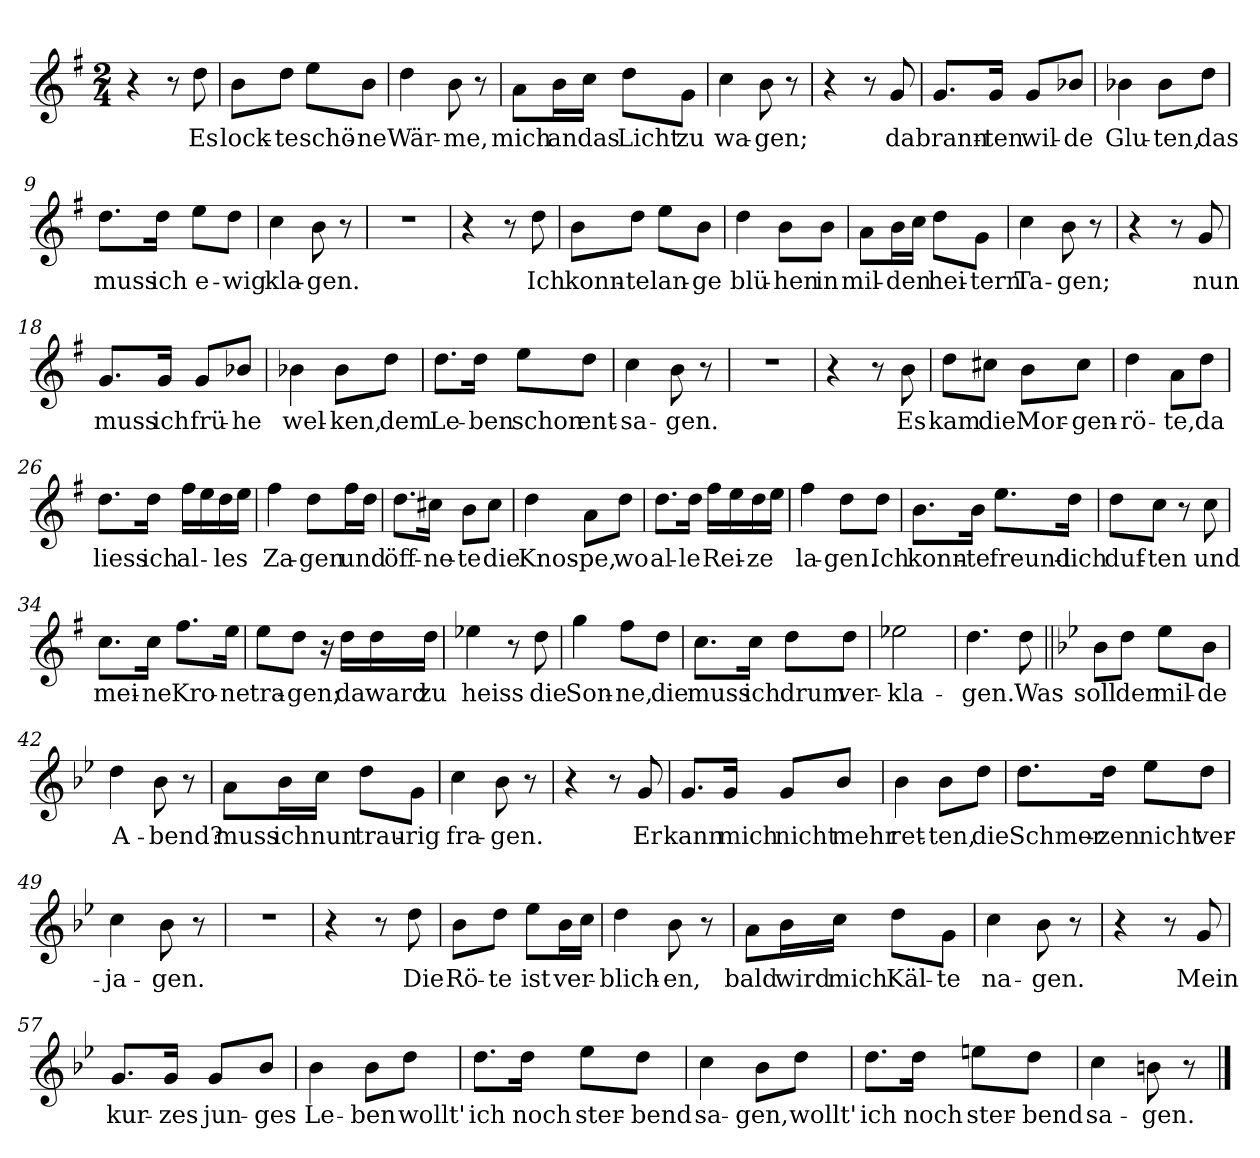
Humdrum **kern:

**kern	**text
*part1	*part1
*staff1	*staff1
*clefG2	*
*k[f#]	*
*M2/4	*
=1	=1
4r	.
8r	.
!	!LO:LY:b
8dd\	Es
=2	=2
!	!LO:LY:b
8b\L	lock-
!	!LO:LY:b
8dd\J	-te
!	!LO:LY:b
8ee\L	schö-
!	!LO:LY:b
8b\J	-ne
=3	=3
!	!LO:LY:b
4dd\	Wär-
!	!LO:LY:b
8b\	-me,
8r	.
=4	=4
!	!LO:LY:b
8a\L	mich
!	!LO:LY:b
16b\L	an
!	!LO:LY:b
16cc\JJ	das
!	!LO:LY:b
8dd\L	Licht
!	!LO:LY:b
8g\J	zu
=5	=5
!	!LO:LY:b
4cc\	wa-
!	!LO:LY:b
8b\	-gen;
8r	.
=6	=6
4r	.
8r	.
!	!LO:LY:b
8g/	da
=7	=7
!	!LO:LY:b
8.g/L	brann-
!	!LO:LY:b
16g/Jk	-ten
!	!LO:LY:b
8g/L	wil-
!	!LO:LY:b
8b-X/J	-de
=8	=8
!	!LO:LY:b
4b-X\	Glu-
!	!LO:LY:b
8b-\L	-ten,
!	!LO:LY:b
8dd\J	das
!!LO:LB:g=z
=9	=9
!	!LO:LY:b
8.dd\L	muss
!	!LO:LY:b
16dd\Jk	ich
!	!LO:LY:b
8ee\L	e-
!	!LO:LY:b
8dd\J	-wig
=10	=10
!	!LO:LY:b
4cc\	kla-
!	!LO:LY:b
8b\	-gen.
8r	.
=11	=11
2r	.
=12	=12
4r	.
8r	.
!	!LO:LY:b
8dd\	Ich
=13	=13
!	!LO:LY:b
8b\L	konn-
!	!LO:LY:b
8dd\J	-te
!	!LO:LY:b
8ee\L	lan-
!	!LO:LY:b
8b\J	-ge
=14	=14
!	!LO:LY:b
4dd\	blü-
!	!LO:LY:b
8b\L	-hen
!	!LO:LY:b
8b\J	in
=15	=15
!	!LO:LY:b
8a\L	mil-
!	!LO:LY:b
16b\L	-den
16cc\JJ	.
!	!LO:LY:b
8dd\L	hei-
!	!LO:LY:b
8g\J	-tern
=16	=16
!	!LO:LY:b
4cc\	Ta-
!	!LO:LY:b
8b\	-gen;
8r	.
=17	=17
4r	.
8r	.
!	!LO:LY:b
8g/	nun
!!LO:LB:g=z
=18	=18
!	!LO:LY:b
8.g/L	muss
!	!LO:LY:b
16g/Jk	ich
!	!LO:LY:b
8g/L	frü-
!	!LO:LY:b
8b-X/J	-he
=19	=19
!	!LO:LY:b
4b-X\	wel-
!	!LO:LY:b
8b-\L	-ken,
!	!LO:LY:b
8dd\J	dem
=20	=20
!	!LO:LY:b
8.dd\L	Le-
!	!LO:LY:b
16dd\Jk	-ben
!	!LO:LY:b
8ee\L	schon
!	!LO:LY:b
8dd\J	ent-
=21	=21
!	!LO:LY:b
4cc\	-sa-
!	!LO:LY:b
8b\	-gen.
8r	.
=22	=22
2r	.
=23	=23
4r	.
8r	.
!	!LO:LY:b
8b\	Es
=24	=24
!	!LO:LY:b
8dd\L	kam
!	!LO:LY:b
8cc#X\J	die
!	!LO:LY:b
8b\L	Mor-
!	!LO:LY:b
8cc#\J	-gen-
=25	=25
!	!LO:LY:b
4dd\	-rö-
!	!LO:LY:b
8a\L	-te,
!	!LO:LY:b
8dd\J	da
!!LO:LB:g=z
=26	=26
!	!LO:LY:b
8.dd\L	liess
!	!LO:LY:b
16dd\Jk	ich
!	!LO:LY:b
16ff#\LL	al-
16ee\	.
!	!LO:LY:b
16dd\	-les
16ee\JJ	.
=27	=27
!	!LO:LY:b
4ff#\	Za-
!	!LO:LY:b
8dd\L	-gen
!	!LO:LY:b
16ff#\L	und
16dd\JJ	.
=28	=28
!	!LO:LY:b
8.dd\L	öff-
!	!LO:LY:b
16cc#X\Jk	-ne-
!	!LO:LY:b
8b\L	-te
!	!LO:LY:b
8cc#\J	die
=29	=29
!	!LO:LY:b
4dd\	Knos-
!	!LO:LY:b
8a\L	-pe,
!	!LO:LY:b
8dd\J	wo
=30	=30
!	!LO:LY:b
8.dd\L	al-
!	!LO:LY:b
16dd\Jk	-le
!	!LO:LY:b
16ff#\LL	Rei-
16ee\	.
!	!LO:LY:b
16dd\	-ze
16ee\JJ	.
=31	=31
!	!LO:LY:b
4ff#\	la-
!	!LO:LY:b
8dd\L	-gen.
!	!LO:LY:b
8dd\J	Ich
=32	=32
!	!LO:LY:b
8.b\L	konn-
!	!LO:LY:b
16b\Jk	-te
!	!LO:LY:b
8.ee\L	freund-
!	!LO:LY:b
16dd\Jk	-lich
!!LO:LB:g=z
=33	=33
!	!LO:LY:b
8dd\L	duf-
!	!LO:LY:b
8cc\J	-ten
8r	.
!	!LO:LY:b
8cc\	und
=34	=34
!	!LO:LY:b
8.cc\L	mei-
!	!LO:LY:b
16cc\Jk	-ne
!	!LO:LY:b
8.ff#\L	Kro-
!	!LO:LY:b
16ee\Jk	-ne
=35	=35
!	!LO:LY:b
8ee\L	tra-
!	!LO:LY:b
8dd\J	-gen;
16r	.
!	!LO:LY:b
16dd\LL	da
!	!LO:LY:b
16dd\	ward
!	!LO:LY:b
16dd\JJ	zu
=36	=36
!	!LO:LY:b
4ee-X\	heiss
8r	.
!	!LO:LY:b
8dd\	die
=37	=37
!	!LO:LY:b
4gg\	Son-
!	!LO:LY:b
8ff#\L	-ne,
!	!LO:LY:b
8dd\J	die
=38	=38
!	!LO:LY:b
8.cc\L	muss
!	!LO:LY:b
16cc\Jk	ich
!	!LO:LY:b
8dd\L	drum
!	!LO:LY:b
8dd\J	ver-
=39	=39
!	!LO:LY:b
2ee-X\	-kla-
=40	=40
!	!LO:LY:b
4.dd\	-gen.
!	!LO:LY:b
8dd\	Was
!!LO:LB:g=z
=41||	=41||
*k[b-e-]	*
!	!LO:LY:b
8b-\L	soll
!	!LO:LY:b
8dd\J	der
!	!LO:LY:b
8ee-\L	mil-
!	!LO:LY:b
8b-\J	-de
=42	=42
!	!LO:LY:b
4dd\	A-
!	!LO:LY:b
8b-\	-bend?
8r	.
=43	=43
!	!LO:LY:b
8a\L	muss
!	!LO:LY:b
16b-\L	ich
!	!LO:LY:b
16cc\JJ	nun
!	!LO:LY:b
8dd\L	trau-
!	!LO:LY:b
8g\J	-rig
=44	=44
!	!LO:LY:b
4cc\	fra-
!	!LO:LY:b
8b-\	-gen.
8r	.
=45	=45
4r	.
8r	.
!	!LO:LY:b
8g/	Er
=46	=46
!	!LO:LY:b
8.g/L	kann
!	!LO:LY:b
16g/Jk	mich
!	!LO:LY:b
8g/L	nicht
!	!LO:LY:b
8b-/J	mehr
=47	=47
!	!LO:LY:b
4b-\	ret-
!	!LO:LY:b
8b-\L	-ten,
!	!LO:LY:b
8dd\J	die
!!LO:LB:g=z
=48	=48
!	!LO:LY:b
8.dd\L	Schmer-
!	!LO:LY:b
16dd\Jk	-zen
!	!LO:LY:b
8ee-\L	nicht
!	!LO:LY:b
8dd\J	ver-
=49	=49
!	!LO:LY:b
4cc\	-ja-
!	!LO:LY:b
8b-\	-gen.
8r	.
=50	=50
2r	.
=51	=51
4r	.
8r	.
!	!LO:LY:b
8dd\	Die
=52	=52
!	!LO:LY:b
8b-\L	Rö-
!	!LO:LY:b
8dd\J	-te
!	!LO:LY:b
8ee-\L	ist
!	!LO:LY:b
16b-\L	ver-
16cc\JJ	.
=53	=53
!	!LO:LY:b
4dd\	-blich-
!	!LO:LY:b
8b-\	-en,
8r	.
=54	=54
!	!LO:LY:b
8a\L	bald
!	!LO:LY:b
16b-\L	wird
!	!LO:LY:b
16cc\JJ	mich
!	!LO:LY:b
8dd\L	Käl-
!	!LO:LY:b
8g\J	-te
=55	=55
!	!LO:LY:b
4cc\	na-
!	!LO:LY:b
8b-\	-gen.
8r	.
=56	=56
4r	.
8r	.
!	!LO:LY:b
8g/	Mein
!!LO:LB:g=z
=57	=57
!	!LO:LY:b
8.g/L	kur-
!	!LO:LY:b
16g/Jk	-zes
!	!LO:LY:b
8g/L	jun-
!	!LO:LY:b
8b-/J	-ges
=58	=58
!	!LO:LY:b
4b-\	Le-
!	!LO:LY:b
8b-\L	-ben
!	!LO:LY:b
8dd\J	wollt'
=59	=59
!	!LO:LY:b
8.dd\L	ich
!	!LO:LY:b
16dd\Jk	noch
!	!LO:LY:b
8ee-\L	ster-
!	!LO:LY:b
8dd\J	-bend
=60	=60
!	!LO:LY:b
4cc\	sa-
!	!LO:LY:b
8b-\L	-gen,
!	!LO:LY:b
8dd\J	wollt'
=61	=61
!	!LO:LY:b
8.dd\L	ich
!	!LO:LY:b
16dd\Jk	noch
!	!LO:LY:b
8een\L	ster-
!	!LO:LY:b
8dd\J	-bend
=62	=62
!	!LO:LY:b
4cc\	sa-
!	!LO:LY:b
8bn\	-gen.
8r	.
==	==
*-	*-
